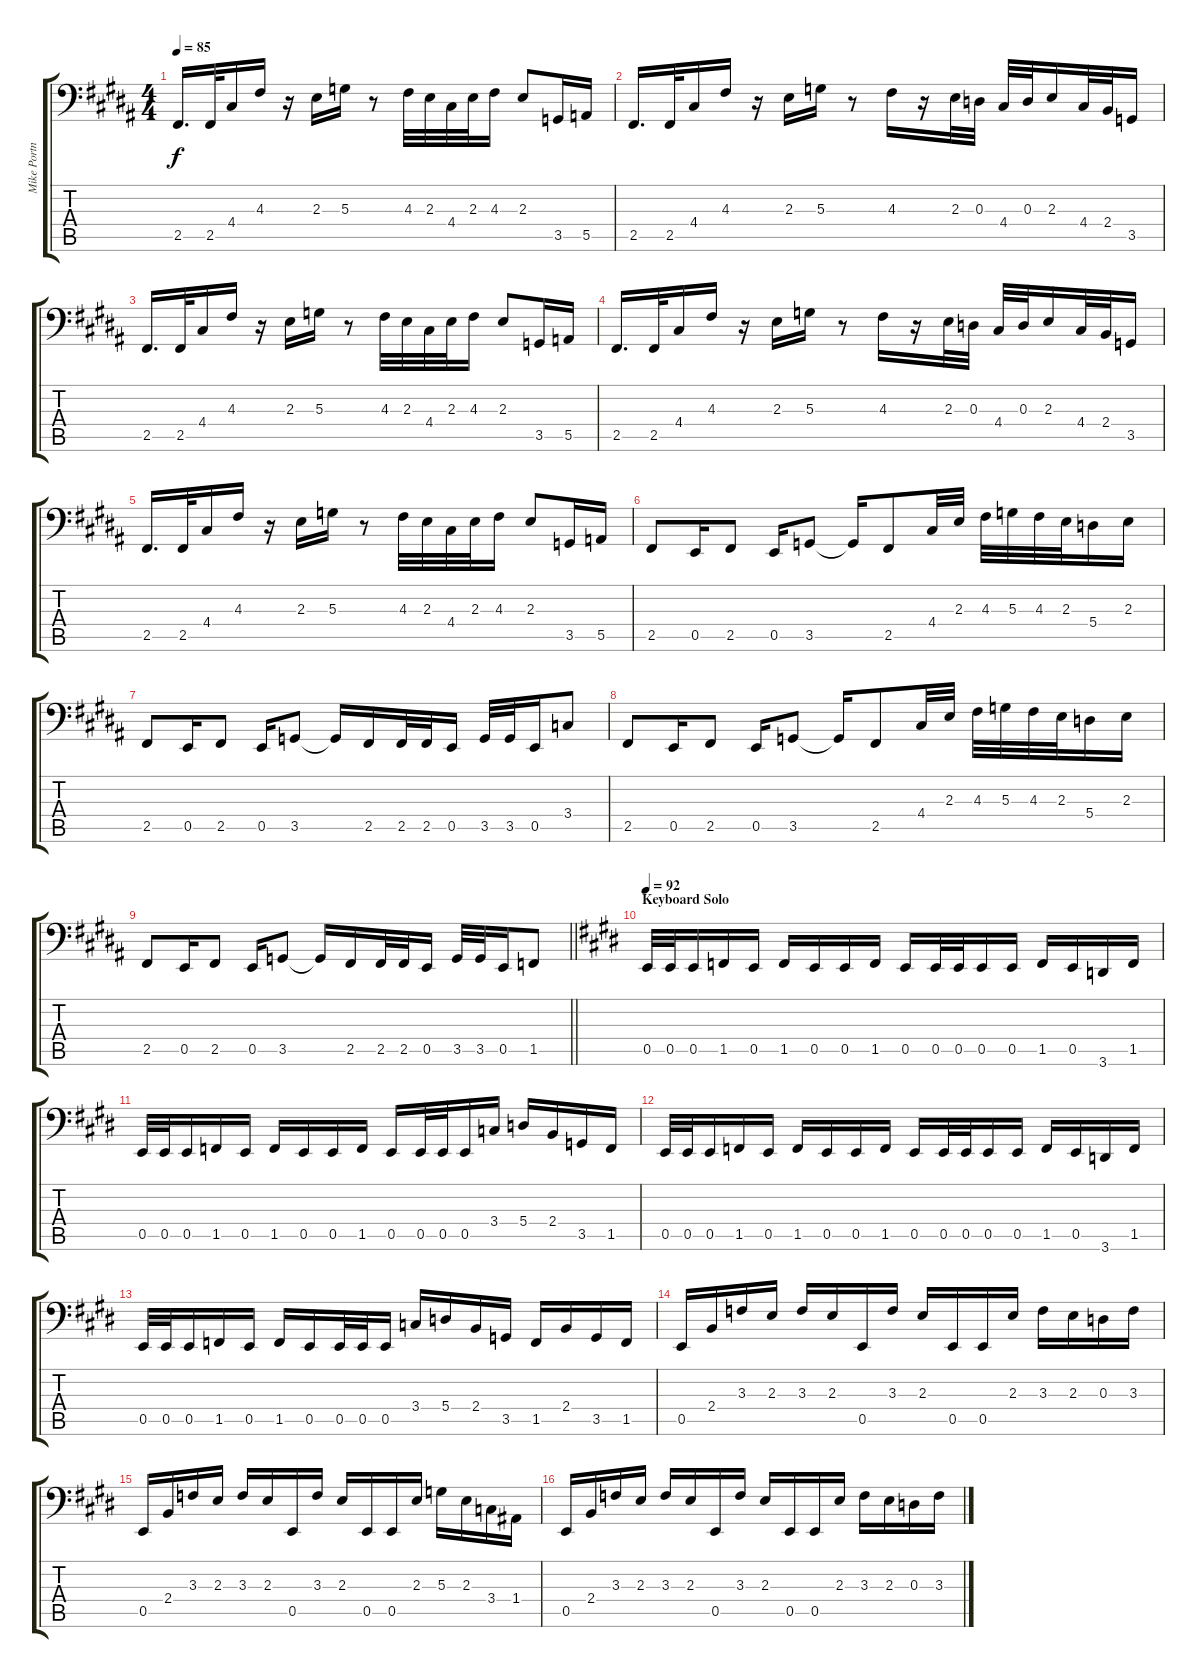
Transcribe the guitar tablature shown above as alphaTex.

\track ("Mike Portnoy" "Mike Portn") {instrument electricbassfinger}
\staff {score tabs}
\tuning (C3 G2 D2 A1 E1 B0) {hide}
\ts (4 4)
\tempo 85
\clef f4
\ks b
2.5.16{d dy f} 2.5.32 4.4.16 4.3.16 r.16 2.3.16 5.3.16 r.8 4.3.32 2.3.32 4.4.32 2.3.32 4.3.16 2.3.8 3.5.16 5.5.16 |
2.5.16{d} 2.5.32 4.4.16 4.3.16 r.16 2.3.16 5.3.16 r.8 4.3.16 r.16 2.3.32 0.3.32 4.4.32 0.3.32 2.3.16 4.4.32 2.4.32 3.5.16 |
2.5.16{d} 2.5.32 4.4.16 4.3.16 r.16 2.3.16 5.3.16 r.8 4.3.32 2.3.32 4.4.32 2.3.32 4.3.16 2.3.8 3.5.16 5.5.16 |
2.5.16{d} 2.5.32 4.4.16 4.3.16 r.16 2.3.16 5.3.16 r.8 4.3.16 r.16 2.3.32 0.3.32 4.4.32 0.3.32 2.3.16 4.4.32 2.4.32 3.5.16 |
2.5.16{d} 2.5.32 4.4.16 4.3.16 r.16 2.3.16 5.3.16 r.8 4.3.32 2.3.32 4.4.32 2.3.32 4.3.16 2.3.8 3.5.16 5.5.16 |
2.5.8 0.5.16 2.5.8 0.5.16 3.5.8 3.5{t}.16 2.5.8 4.4.32 2.3.32 4.3.32 5.3.32 4.3.32 2.3.32 5.4.16 2.3.16 |
2.5.8 0.5.16 2.5.8 0.5.16 3.5.8 3.5{t}.16 2.5.16 2.5.32 2.5.32 0.5.16 3.5.32 3.5.32 0.5.16 3.4.8 |
2.5.8 0.5.16 2.5.8 0.5.16 3.5.8 3.5{t}.16 2.5.8 4.4.32 2.3.32 4.3.32 5.3.32 4.3.32 2.3.32 5.4.16 2.3.16 |
\barLineRight lightlight
2.5.8 0.5.16 2.5.8 0.5.16 3.5.8 3.5{t}.16 2.5.16 2.5.32 2.5.32 0.5.16 3.5.32 3.5.32 0.5.16 1.5.8 |
\section ("" "Keyboard Solo")
\tempo 92
\ks e
0.5.32 0.5.32 0.5.16 1.5.16 0.5.16 1.5.16 0.5.16 0.5.16 1.5.16 0.5.16 0.5.32 0.5.32 0.5.16 0.5.16 1.5.16 0.5.16 3.6.16 1.5.16 |
0.5.32 0.5.32 0.5.16 1.5.16 0.5.16 1.5.16 0.5.16 0.5.16 1.5.16 0.5.16 0.5.32 0.5.32 0.5.16 3.4.16 5.4.16 2.4.16 3.5.16 1.5.16 |
0.5.32 0.5.32 0.5.16 1.5.16 0.5.16 1.5.16 0.5.16 0.5.16 1.5.16 0.5.16 0.5.32 0.5.32 0.5.16 0.5.16 1.5.16 0.5.16 3.6.16 1.5.16 |
0.5.32 0.5.32 0.5.16 1.5.16 0.5.16 1.5.16 0.5.16 0.5.32 0.5.32 0.5.16 3.4.16 5.4.16 2.4.16 3.5.16 1.5.16 2.4.16 3.5.16 1.5.16 |
0.5.16 2.4.16 3.3.16 2.3.16 3.3.16 2.3.16 0.5.16 3.3.16 2.3.16 0.5.16 0.5.16 2.3.16 3.3.16 2.3.16 0.3.16 3.3.16 |
0.5.16 2.4.16 3.3.16 2.3.16 3.3.16 2.3.16 0.5.16 3.3.16 2.3.16 0.5.16 0.5.16 2.3.16 5.3.16 2.3.16 3.4.16 1.4.16 |
0.5.16 2.4.16 3.3.16 2.3.16 3.3.16 2.3.16 0.5.16 3.3.16 2.3.16 0.5.16 0.5.16 2.3.16 3.3.16 2.3.16 0.3.16 3.3.16
